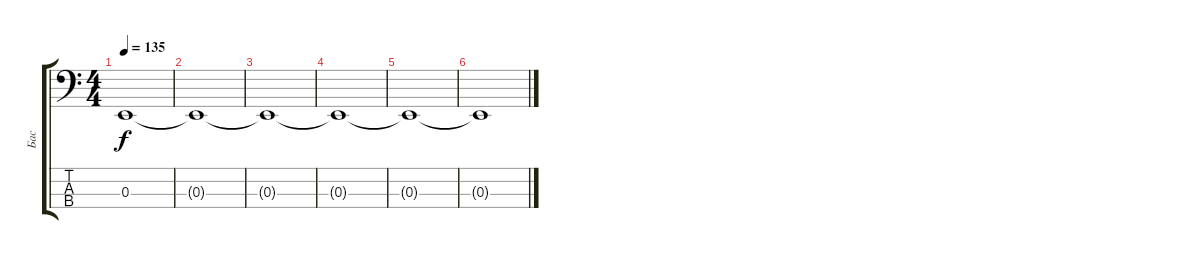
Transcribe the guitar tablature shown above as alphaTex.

\track ("Бас" "Бас") {instrument electricbassfinger}
\staff {score tabs}
\tuning (D2 A1 E1 B0) {hide}
\ts (4 4)
\tempo 135
\clef f4
\ks c
0.3{t}.1{dy f} |
0.3{t}.1 |
0.3{t}.1 |
0.3{t}.1 |
0.3{t}.1 |
0.3{t}.1
